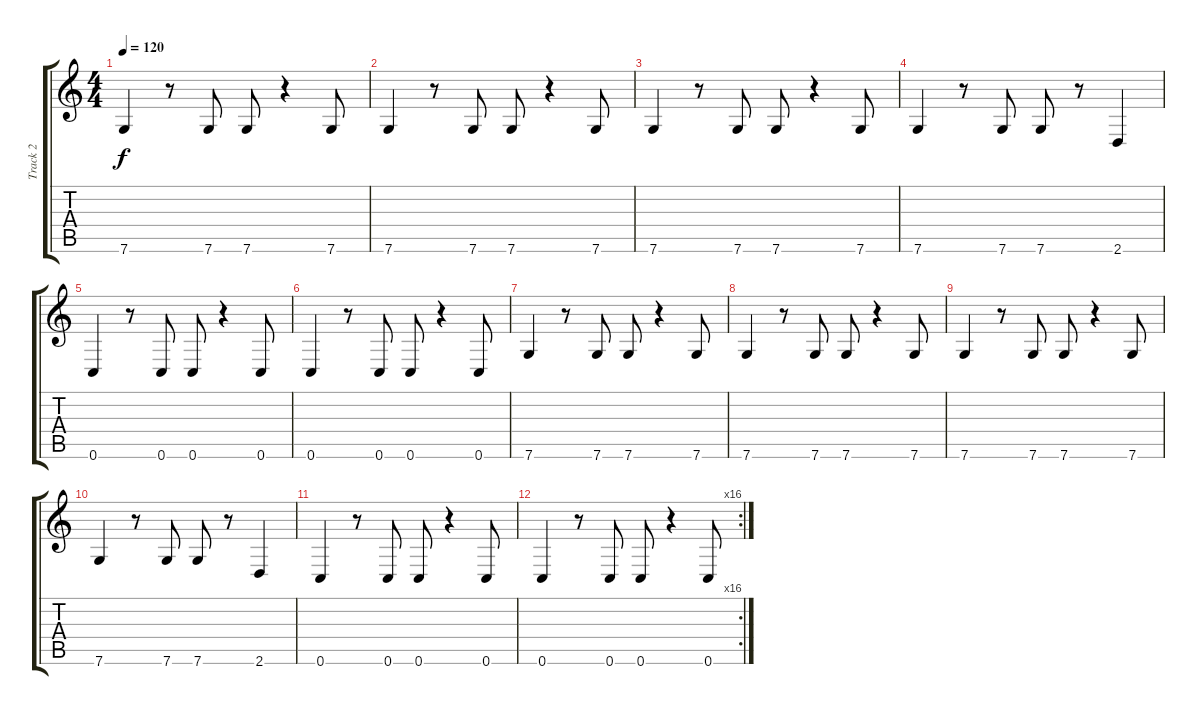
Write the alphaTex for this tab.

\track ("Track 2" "Track 2") {instrument electricbassfinger}
\staff {score tabs}
\tuning (E4 B3 G3 D3 A2 C2) {hide}
\ts (4 4)
\tempo 120
\clef g2
\ks c
7.6.4{dy f} r.8 7.6.8 7.6.8 r.4 7.6.8 |
7.6.4 r.8 7.6.8 7.6.8 r.4 7.6.8 |
7.6.4 r.8 7.6.8 7.6.8 r.4 7.6.8 |
7.6.4 r.8 7.6.8 7.6.8 r.8 2.6.4 |
0.6.4 r.8 0.6.8 0.6.8 r.4 0.6.8 |
0.6.4 r.8 0.6.8 0.6.8 r.4 0.6.8 |
7.6.4 r.8 7.6.8 7.6.8 r.4 7.6.8 |
7.6.4 r.8 7.6.8 7.6.8 r.4 7.6.8 |
7.6.4 r.8 7.6.8 7.6.8 r.4 7.6.8 |
7.6.4 r.8 7.6.8 7.6.8 r.8 2.6.4 |
0.6.4 r.8 0.6.8 0.6.8 r.4 0.6.8 |
\rc 16
0.6.4 r.8 0.6.8 0.6.8 r.4 0.6.8
